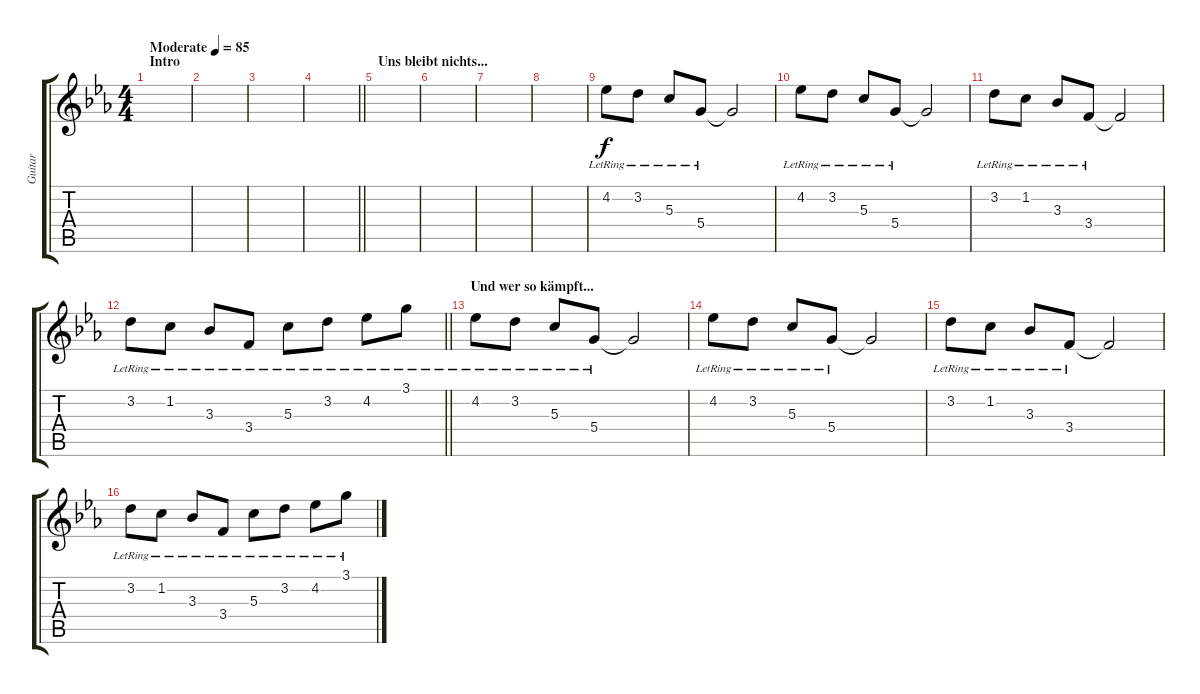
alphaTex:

\track ("Guitar" "Guitar") {instrument electricguitarclean}
\staff {score tabs}
\tuning (E4 B3 G3 D3 A2 E2) {hide}
\ts (4 4)
\section ("" "Intro")
\tempo (85 "Moderate")
\clef g2
\ks cminor
|
|
|
\barLineRight lightlight
|
\section ("" "Uns bleibt nichts...")
|
|
|
|
4.2{lr}.8 3.2{lr}.8 5.3{lr}.8 5.4{lr}.8 5.4{t}.2 |
4.2{lr}.8 3.2{lr}.8 5.3{lr}.8 5.4{lr}.8 5.4{t}.2 |
3.2{lr}.8 1.2{lr}.8 3.3{lr}.8 3.4{lr}.8 3.4{t}.2 |
\barLineRight lightlight
3.2{lr}.8 1.2{lr}.8 3.3{lr}.8 3.4{lr}.8 5.3{lr}.8 3.2{lr}.8 4.2{lr}.8 3.1{lr}.8 |
\section ("" "Und wer so kämpft...")
4.2{lr}.8 3.2{lr}.8 5.3{lr}.8 5.4{lr}.8 5.4{t}.2 |
4.2{lr}.8 3.2{lr}.8 5.3{lr}.8 5.4{lr}.8 5.4{t}.2 |
3.2{lr}.8 1.2{lr}.8 3.3{lr}.8 3.4{lr}.8 3.4{t}.2 |
3.2{lr}.8 1.2{lr}.8 3.3{lr}.8 3.4{lr}.8 5.3{lr}.8 3.2{lr}.8 4.2{lr}.8 3.1{lr}.8
